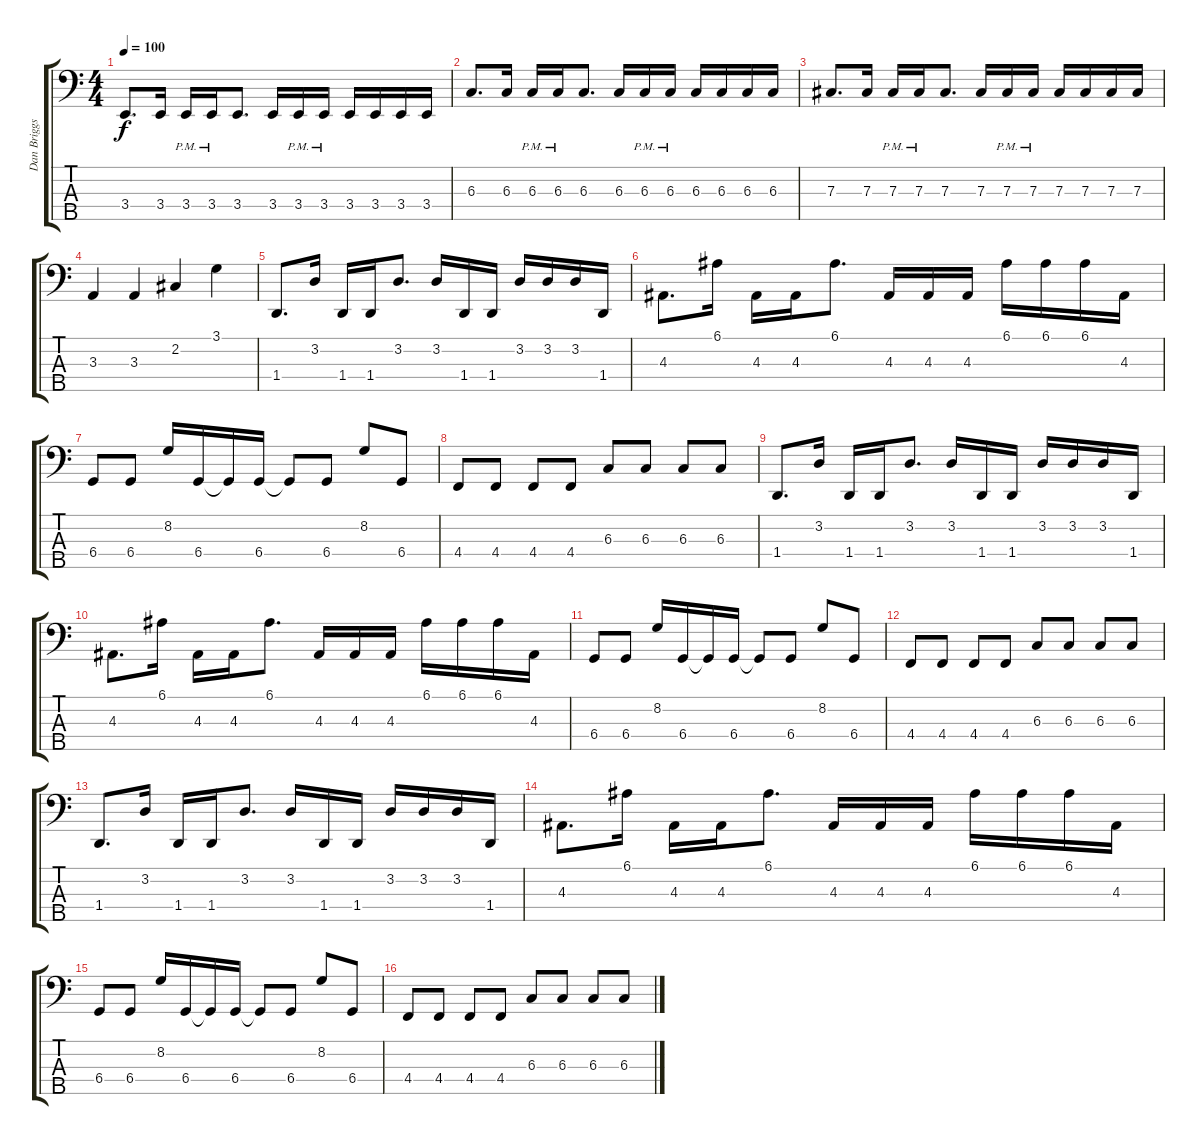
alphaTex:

\track ("Dan Briggs" "Dan Briggs") {instrument electricbassfinger}
\staff {score tabs}
\tuning (E2 B1 Gb1 Db1 Ab0) {hide}
\ts (4 4)
\tempo 100
\clef f4
\ks c
3.4.8{d dy f} 3.4.16 3.4{pm}.16 3.4{pm}.16 3.4.8{d} 3.4.16 3.4{pm}.16 3.4{pm}.16 3.4.16 3.4.16 3.4.16 3.4.16 |
6.3.8{d} 6.3.16 6.3{pm}.16 6.3{pm}.16 6.3.8{d} 6.3.16 6.3{pm}.16 6.3{pm}.16 6.3.16 6.3.16 6.3.16 6.3.16 |
7.3.8{d} 7.3.16 7.3{pm}.16 7.3{pm}.16 7.3.8{d} 7.3.16 7.3{pm}.16 7.3{pm}.16 7.3.16 7.3.16 7.3.16 7.3.16 |
3.3.4 3.3.4 2.2.4 3.1.4 |
1.4.8{d} 3.2.16 1.4.16 1.4.16 3.2.8{d} 3.2.16 1.4.16 1.4.16 3.2.16 3.2.16 3.2.16 1.4.16 |
4.3.8{d} 6.1.16 4.3.16 4.3.16 6.1.8{d} 4.3.16 4.3.16 4.3.16 6.1.16 6.1.16 6.1.16 4.3.16 |
6.4.8 6.4.8 8.2.16 6.4.16 6.4{t}.16 6.4.16 6.4{t}.8 6.4.8 8.2.8 6.4.8 |
4.4.8 4.4.8 4.4.8 4.4.8 6.3.8 6.3.8 6.3.8 6.3.8 |
1.4.8{d} 3.2.16 1.4.16 1.4.16 3.2.8{d} 3.2.16 1.4.16 1.4.16 3.2.16 3.2.16 3.2.16 1.4.16 |
4.3.8{d} 6.1.16 4.3.16 4.3.16 6.1.8{d} 4.3.16 4.3.16 4.3.16 6.1.16 6.1.16 6.1.16 4.3.16 |
6.4.8 6.4.8 8.2.16 6.4.16 6.4{t}.16 6.4.16 6.4{t}.8 6.4.8 8.2.8 6.4.8 |
4.4.8 4.4.8 4.4.8 4.4.8 6.3.8 6.3.8 6.3.8 6.3.8 |
1.4.8{d} 3.2.16 1.4.16 1.4.16 3.2.8{d} 3.2.16 1.4.16 1.4.16 3.2.16 3.2.16 3.2.16 1.4.16 |
4.3.8{d} 6.1.16 4.3.16 4.3.16 6.1.8{d} 4.3.16 4.3.16 4.3.16 6.1.16 6.1.16 6.1.16 4.3.16 |
6.4.8 6.4.8 8.2.16 6.4.16 6.4{t}.16 6.4.16 6.4{t}.8 6.4.8 8.2.8 6.4.8 |
4.4.8 4.4.8 4.4.8 4.4.8 6.3.8 6.3.8 6.3.8 6.3.8
